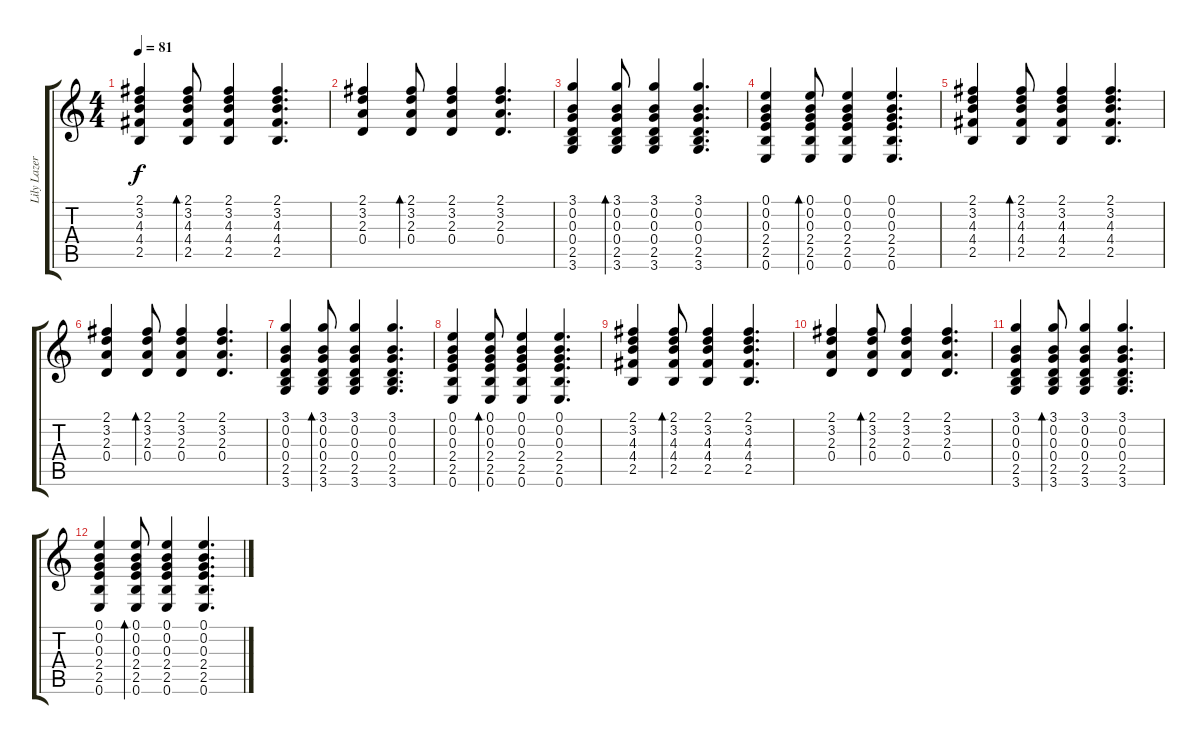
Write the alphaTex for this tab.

\track ("Lily Lazer (Guitar)" "Lily Lazer") {instrument acousticguitarsteel}
\staff {score tabs}
\tuning (E4 B3 G3 D3 A2 E2) {hide}
\ts (4 4)
\tempo 81
\clef g2
\ks c
(2.1 3.2 4.3 4.4 2.5).4{dy f} (2.1 3.2 4.3 4.4 2.5).8{bd 120} (2.1 3.2 4.3 4.4 2.5).4 (2.1 3.2 4.3 4.4 2.5).4{d} |
(2.1 3.2 2.3 0.4).4 (2.1 3.2 2.3 0.4).8{bd 120} (2.1 3.2 2.3 0.4).4 (2.1 3.2 2.3 0.4).4{d} |
(3.1 0.2 0.3 0.4 2.5 3.6).4 (3.1 0.2 0.3 0.4 2.5 3.6).8{bd 120} (3.1 0.2 0.3 0.4 2.5 3.6).4 (3.1 0.2 0.3 0.4 2.5 3.6).4{d} |
(0.1 0.2 0.3 2.4 2.5 0.6).4 (0.1 0.2 0.3 2.4 2.5 0.6).8{bd 120} (0.1 0.2 0.3 2.4 2.5 0.6).4 (0.1 0.2 0.3 2.4 2.5 0.6).4{d} |
(2.1 3.2 4.3 4.4 2.5).4 (2.1 3.2 4.3 4.4 2.5).8{bd 120} (2.1 3.2 4.3 4.4 2.5).4 (2.1 3.2 4.3 4.4 2.5).4{d} |
(2.1 3.2 2.3 0.4).4 (2.1 3.2 2.3 0.4).8{bd 120} (2.1 3.2 2.3 0.4).4 (2.1 3.2 2.3 0.4).4{d} |
(3.1 0.2 0.3 0.4 2.5 3.6).4 (3.1 0.2 0.3 0.4 2.5 3.6).8{bd 120} (3.1 0.2 0.3 0.4 2.5 3.6).4 (3.1 0.2 0.3 0.4 2.5 3.6).4{d} |
(0.1 0.2 0.3 2.4 2.5 0.6).4 (0.1 0.2 0.3 2.4 2.5 0.6).8{bd 120} (0.1 0.2 0.3 2.4 2.5 0.6).4 (0.1 0.2 0.3 2.4 2.5 0.6).4{d} |
(2.1 3.2 4.3 4.4 2.5).4 (2.1 3.2 4.3 4.4 2.5).8{bd 120} (2.1 3.2 4.3 4.4 2.5).4 (2.1 3.2 4.3 4.4 2.5).4{d} |
(2.1 3.2 2.3 0.4).4 (2.1 3.2 2.3 0.4).8{bd 120} (2.1 3.2 2.3 0.4).4 (2.1 3.2 2.3 0.4).4{d} |
(3.1 0.2 0.3 0.4 2.5 3.6).4 (3.1 0.2 0.3 0.4 2.5 3.6).8{bd 120} (3.1 0.2 0.3 0.4 2.5 3.6).4 (3.1 0.2 0.3 0.4 2.5 3.6).4{d} |
(0.1 0.2 0.3 2.4 2.5 0.6).4 (0.1 0.2 0.3 2.4 2.5 0.6).8{bd 120} (0.1 0.2 0.3 2.4 2.5 0.6).4 (0.1 0.2 0.3 2.4 2.5 0.6).4{d}
